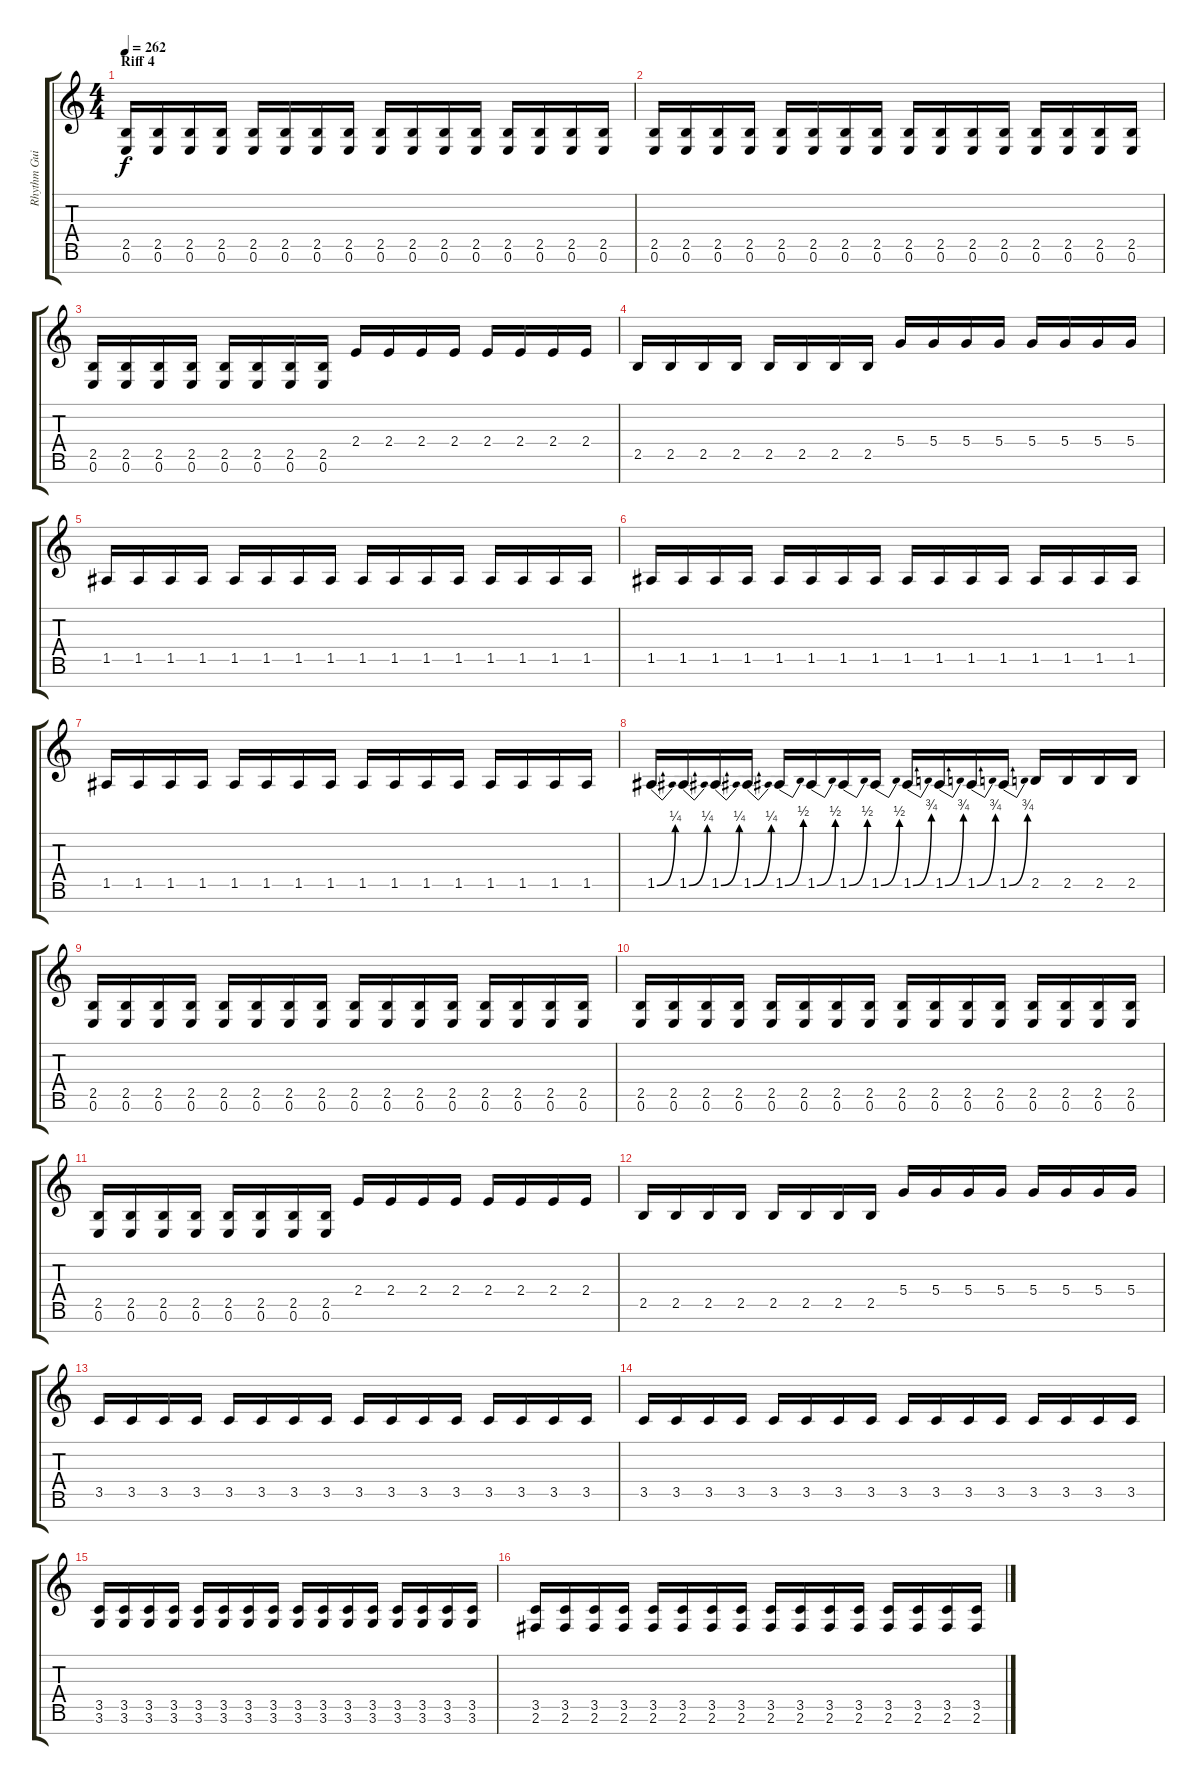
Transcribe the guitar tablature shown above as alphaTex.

\track ("Rhythm Guitar 2" "Rhythm Gui") {instrument overdrivenguitar}
\staff {score tabs}
\tuning (E4 B3 G3 D3 A2 E2 B1) {hide}
\ts (4 4)
\section ("" "Riff 4")
\tempo 262
\clef g2
\ks c
(2.5 0.6).16{dy f} (2.5 0.6).16 (2.5 0.6).16 (2.5 0.6).16 (2.5 0.6).16 (2.5 0.6).16 (2.5 0.6).16 (2.5 0.6).16 (2.5 0.6).16 (2.5 0.6).16 (2.5 0.6).16 (2.5 0.6).16 (2.5 0.6).16 (2.5 0.6).16 (2.5 0.6).16 (2.5 0.6).16 |
(2.5 0.6).16 (2.5 0.6).16 (2.5 0.6).16 (2.5 0.6).16 (2.5 0.6).16 (2.5 0.6).16 (2.5 0.6).16 (2.5 0.6).16 (2.5 0.6).16 (2.5 0.6).16 (2.5 0.6).16 (2.5 0.6).16 (2.5 0.6).16 (2.5 0.6).16 (2.5 0.6).16 (2.5 0.6).16 |
(2.5 0.6).16 (2.5 0.6).16 (2.5 0.6).16 (2.5 0.6).16 (2.5 0.6).16 (2.5 0.6).16 (2.5 0.6).16 (2.5 0.6).16 2.4.16 2.4.16 2.4.16 2.4.16 2.4.16 2.4.16 2.4.16 2.4.16 |
2.5.16 2.5.16 2.5.16 2.5.16 2.5.16 2.5.16 2.5.16 2.5.16 5.4.16 5.4.16 5.4.16 5.4.16 5.4.16 5.4.16 5.4.16 5.4.16 |
1.5.16 1.5.16 1.5.16 1.5.16 1.5.16 1.5.16 1.5.16 1.5.16 1.5.16 1.5.16 1.5.16 1.5.16 1.5.16 1.5.16 1.5.16 1.5.16 |
1.5.16 1.5.16 1.5.16 1.5.16 1.5.16 1.5.16 1.5.16 1.5.16 1.5.16 1.5.16 1.5.16 1.5.16 1.5.16 1.5.16 1.5.16 1.5.16 |
1.5.16 1.5.16 1.5.16 1.5.16 1.5.16 1.5.16 1.5.16 1.5.16 1.5.16 1.5.16 1.5.16 1.5.16 1.5.16 1.5.16 1.5.16 1.5.16 |
1.5{be (bend 0 0 60 1)}.16 1.5{be (bend 0 0 60 1)}.16 1.5{be (bend 0 0 60 1)}.16 1.5{be (bend 0 0 60 1)}.16 1.5{be (bend 0 0 60 2)}.16 1.5{be (bend 0 0 60 2)}.16 1.5{be (bend 0 0 60 2)}.16 1.5{be (bend 0 0 60 2)}.16 1.5{be (bend 0 0 60 3)}.16 1.5{be (bend 0 0 60 3)}.16 1.5{be (bend 0 0 60 3)}.16 1.5{be (bend 0 0 60 3)}.16 2.5.16 2.5.16 2.5.16 2.5.16 |
(2.5 0.6).16 (2.5 0.6).16 (2.5 0.6).16 (2.5 0.6).16 (2.5 0.6).16 (2.5 0.6).16 (2.5 0.6).16 (2.5 0.6).16 (2.5 0.6).16 (2.5 0.6).16 (2.5 0.6).16 (2.5 0.6).16 (2.5 0.6).16 (2.5 0.6).16 (2.5 0.6).16 (2.5 0.6).16 |
(2.5 0.6).16 (2.5 0.6).16 (2.5 0.6).16 (2.5 0.6).16 (2.5 0.6).16 (2.5 0.6).16 (2.5 0.6).16 (2.5 0.6).16 (2.5 0.6).16 (2.5 0.6).16 (2.5 0.6).16 (2.5 0.6).16 (2.5 0.6).16 (2.5 0.6).16 (2.5 0.6).16 (2.5 0.6).16 |
(2.5 0.6).16 (2.5 0.6).16 (2.5 0.6).16 (2.5 0.6).16 (2.5 0.6).16 (2.5 0.6).16 (2.5 0.6).16 (2.5 0.6).16 2.4.16 2.4.16 2.4.16 2.4.16 2.4.16 2.4.16 2.4.16 2.4.16 |
2.5.16 2.5.16 2.5.16 2.5.16 2.5.16 2.5.16 2.5.16 2.5.16 5.4.16 5.4.16 5.4.16 5.4.16 5.4.16 5.4.16 5.4.16 5.4.16 |
3.5.16 3.5.16 3.5.16 3.5.16 3.5.16 3.5.16 3.5.16 3.5.16 3.5.16 3.5.16 3.5.16 3.5.16 3.5.16 3.5.16 3.5.16 3.5.16 |
3.5.16 3.5.16 3.5.16 3.5.16 3.5.16 3.5.16 3.5.16 3.5.16 3.5.16 3.5.16 3.5.16 3.5.16 3.5.16 3.5.16 3.5.16 3.5.16 |
(3.5 3.6).16 (3.5 3.6).16 (3.5 3.6).16 (3.5 3.6).16 (3.5 3.6).16 (3.5 3.6).16 (3.5 3.6).16 (3.5 3.6).16 (3.5 3.6).16 (3.5 3.6).16 (3.5 3.6).16 (3.5 3.6).16 (3.5 3.6).16 (3.5 3.6).16 (3.5 3.6).16 (3.5 3.6).16 |
(3.5 2.6).16 (3.5 2.6).16 (3.5 2.6).16 (3.5 2.6).16 (3.5 2.6).16 (3.5 2.6).16 (3.5 2.6).16 (3.5 2.6).16 (3.5 2.6).16 (3.5 2.6).16 (3.5 2.6).16 (3.5 2.6).16 (3.5 2.6).16 (3.5 2.6).16 (3.5 2.6).16 (3.5 2.6).16
